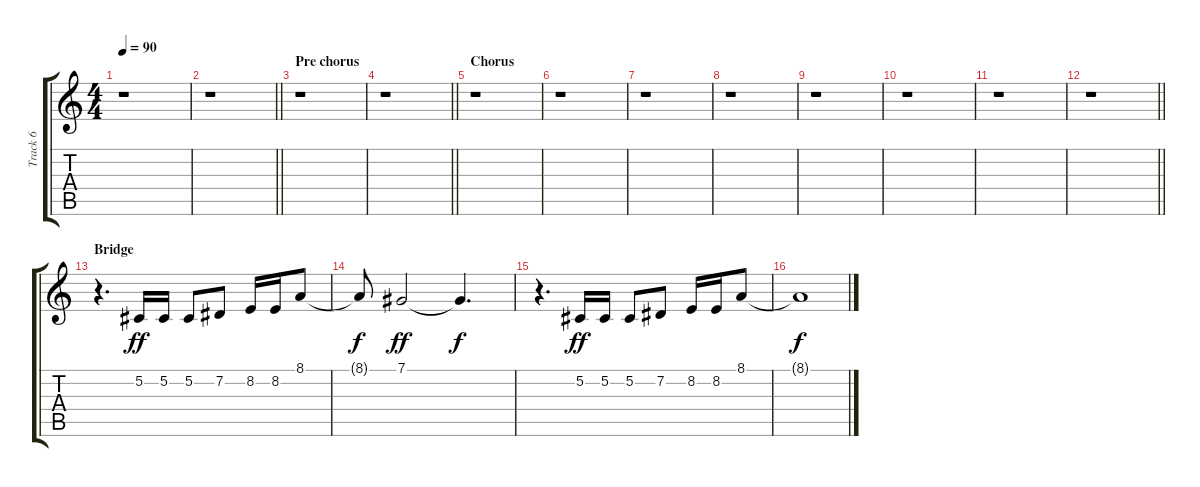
\track ("Track 6" "Track 6") {instrument brasssection}
\staff {score tabs}
\tuning (Db4 Ab3 E3 B2 Gb2 B1) {hide}
\ts (4 4)
\tempo 90
\clef g2
\ks c
r.1{dy ff} |
\barLineRight lightlight
r.1 |
\section ("" "Pre chorus")
r.1 |
\barLineRight lightlight
r.1 |
\section ("" "Chorus")
r.1 |
r.1 |
r.1 |
r.1 |
r.1 |
r.1 |
r.1 |
\barLineRight lightlight
r.1 |
\section ("" "Bridge")
r.4{d} 5.2.16 5.2.16 5.2.8 7.2.8 8.2.16 8.2.16 8.1.8 |
8.1{t}.8{dy f} 7.1.2{dy ff} 7.1{t}.4{d dy f} |
r.4{d} 5.2.16{dy ff} 5.2.16 5.2.8 7.2.8 8.2.16 8.2.16 8.1.8 |
8.1{t}.1{dy f}
